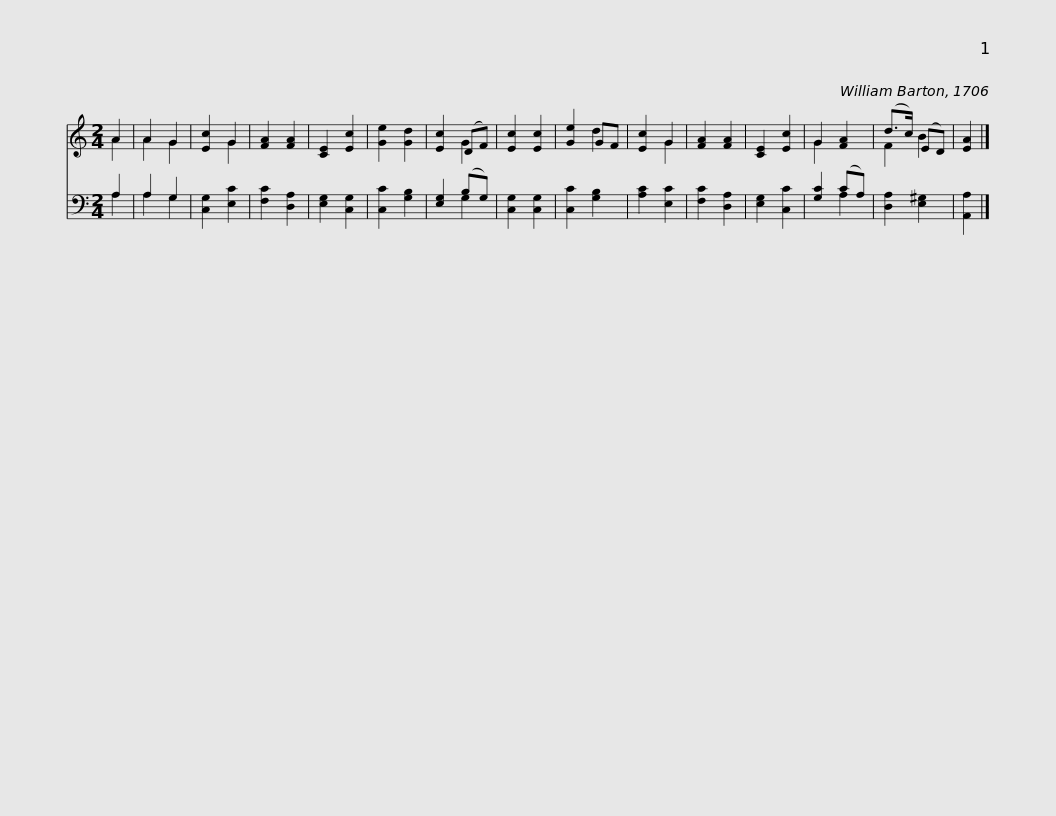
X:1
%%score ( 1 2 ) ( 3 4 )
L:1/8
M:2/4
I:linebreak $
K:C
V:1 treble
V:2 treble
V:3 bass
V:4 bass
V:1
 A2 | A2 G2 | [Ec]2 G2 | [FA]2 [FA]2 | [CE]2 [Ec]2 | %5
 [Ge]2 [Gd]2 | [Ec]2 (DF) | [Ec]2 [Ec]2 | [Ge]2 GF | [Ec]2 G2 | %10
 [FA]2 [FA]2 | [CE]2 [Ec]2 |$ G2 [FA]2 | (d>c) (ED) | [EA]2 |] %15
V:2
 A2 | A2 G2 | x2 G2 | x4 | x4 | %5
 x4 | x2 G2 | x4 | x2 d2 | x2 G2 | %10
 x4 | x4 |$ G2 x2 | F2 B2 | x2 |] %15
V:3
 A,2 | A,2 G,2 | [C,G,]2 [E,C]2 | [F,C]2 [D,A,]2 | [E,G,]2 [C,G,]2 | %5
 [C,C]2 [G,B,]2 | [E,G,]2 (B,G,) | [C,G,]2 [C,G,]2 | [C,C]2 [G,B,]2 | [A,C]2 [E,C]2 | %10
 [F,C]2 [D,A,]2 | [E,G,]2 [C,C]2 |$ [G,C]2 (CA,) | [D,A,]2 [E,^G,]2 | [A,,A,]2 |] %15
V:4
 A,2 | A,2 G,2 | x4 | x4 | x4 | %5
 x4 | x2 G,2 | x4 | x4 | x4 | %10
 x4 | x4 |$ x2 A,2 | x4 | x2 |] %15
